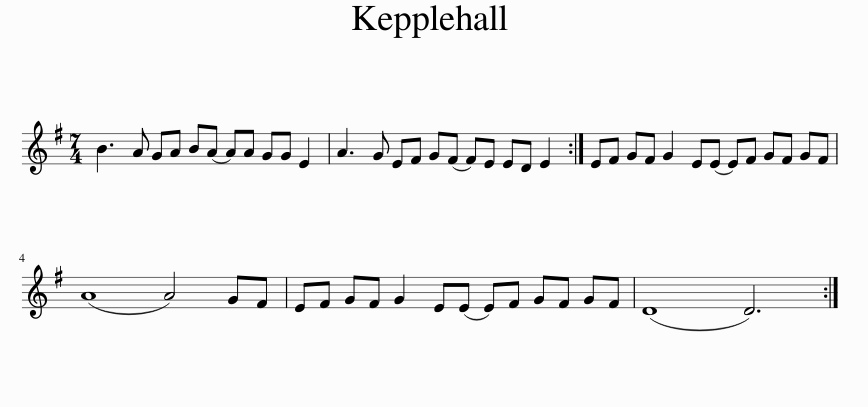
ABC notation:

X:1
L:1/8
M:7/4
I:linebreak $
K:Emin
V:1 treble
V:1
 B3 A GA B(A A)A GG E2 | A3 G EF G(F F)E ED E2 :| EF GF G2 E(E E)F GF GF |$ (A8 A4) GF | EF GF G2 E(E E)F GF GF | %5
 (D8 D6) :| %6
